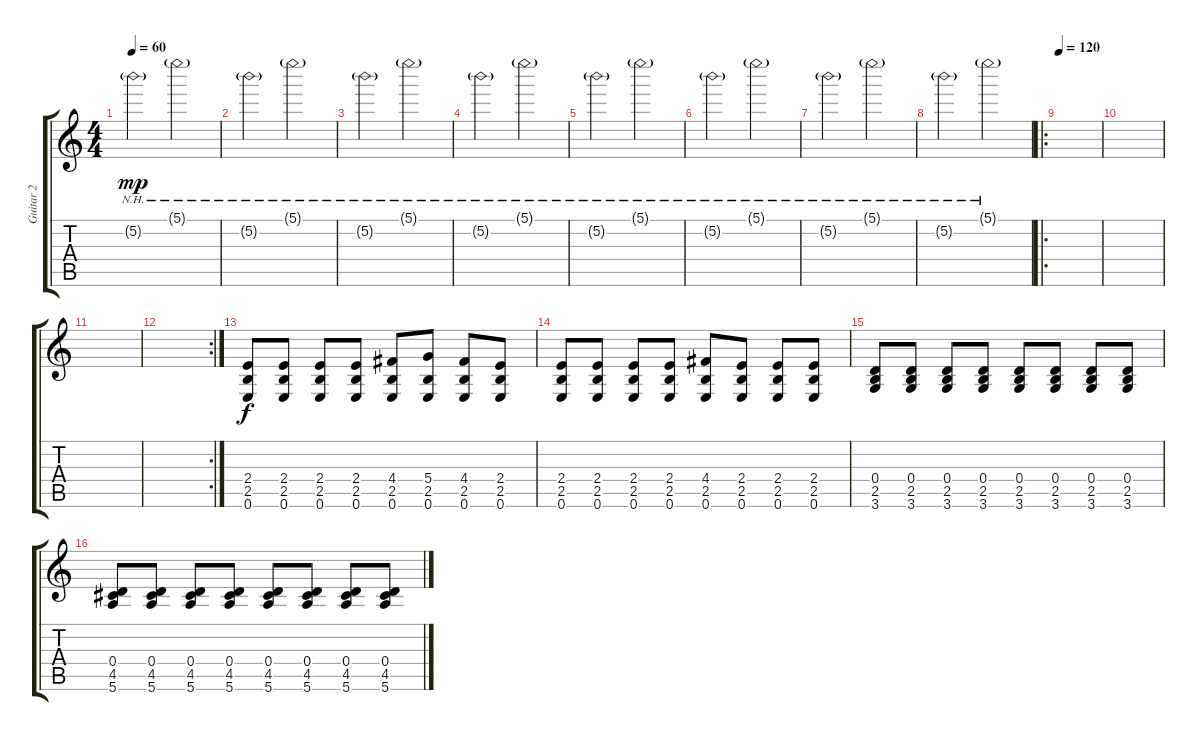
\track ("Guitar 2" "Guitar 2") {instrument electricguitarclean}
\staff {score tabs}
\tuning (E4 B3 G3 D3 A2 E2) {hide}
\ts (4 4)
\tempo 60
\clef g2
\ks c
5.2{nh g}.2{dy mp} 5.1{nh g}.2 |
5.2{nh g}.2 5.1{nh g}.2 |
5.2{nh g}.2 5.1{nh g}.2 |
5.2{nh g}.2 5.1{nh g}.2 |
5.2{nh g}.2 5.1{nh g}.2 |
5.2{nh g}.2 5.1{nh g}.2 |
5.2{nh g}.2 5.1{nh g}.2 |
5.2{nh g}.2 5.1{nh g}.2 |
\ro
\tempo 120
|
|
|
\rc 2
|
(2.4 2.5 0.6).8{dy f} (2.4 2.5 0.6).8 (2.4 2.5 0.6).8 (2.4 2.5 0.6).8 (4.4 2.5 0.6).8 (5.4 2.5 0.6).8 (4.4 2.5 0.6).8 (2.4 2.5 0.6).8 |
(2.4 2.5 0.6).8 (2.4 2.5 0.6).8 (2.4 2.5 0.6).8 (2.4 2.5 0.6).8 (4.4 2.5 0.6).8 (2.4 2.5 0.6).8 (2.4 2.5 0.6).8 (2.4 2.5 0.6).8 |
(0.4 2.5 3.6).8 (0.4 2.5 3.6).8 (0.4 2.5 3.6).8 (0.4 2.5 3.6).8 (0.4 2.5 3.6).8 (0.4 2.5 3.6).8 (0.4 2.5 3.6).8 (0.4 2.5 3.6).8 |
(0.4 4.5 5.6).8 (0.4 4.5 5.6).8 (0.4 4.5 5.6).8 (0.4 4.5 5.6).8 (0.4 4.5 5.6).8 (0.4 4.5 5.6).8 (0.4 4.5 5.6).8 (0.4 4.5 5.6).8
